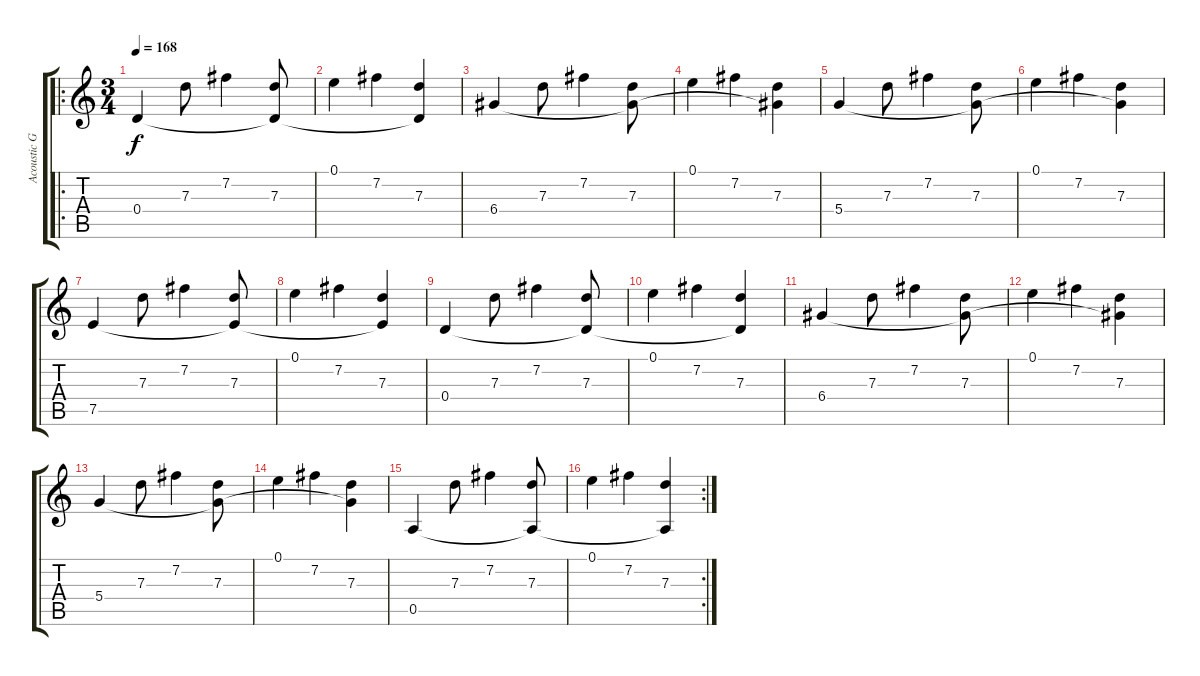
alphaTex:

\track ("Acoustic Guitar for Interlude" "Acoustic G") {instrument acousticguitarsteel}
\staff {score tabs}
\tuning (E4 B3 G3 D3 A2 E2) {hide}
\ro
\ts (3 4)
\tempo 168
\clef g2
\ks c
0.4.4{dy f} 7.3.8 7.2.4 (7.3 0.4{t}).8 |
0.1.4 7.2.4 (7.3 0.4{t}).4 |
6.4.4 7.3.8 7.2.4 (7.3 6.4{t}).8 |
0.1.4 7.2.4 (7.3 6.4{t}).4 |
5.4.4 7.3.8 7.2.4 (7.3 5.4{t}).8 |
0.1.4 7.2.4 (7.3 5.4{t}).4 |
7.5.4 7.3.8 7.2.4 (7.3 7.5{t}).8 |
0.1.4 7.2.4 (7.3 7.5{t}).4 |
0.4.4 7.3.8 7.2.4 (7.3 0.4{t}).8 |
0.1.4 7.2.4 (7.3 0.4{t}).4 |
6.4.4 7.3.8 7.2.4 (7.3 6.4{t}).8 |
0.1.4 7.2.4 (7.3 6.4{t}).4 |
5.4.4 7.3.8 7.2.4 (7.3 5.4{t}).8 |
0.1.4 7.2.4 (7.3 5.4{t}).4 |
0.5.4 7.3.8 7.2.4 (7.3 0.5{t}).8 |
\rc 2
0.1.4 7.2.4 (7.3 0.5{t}).4
